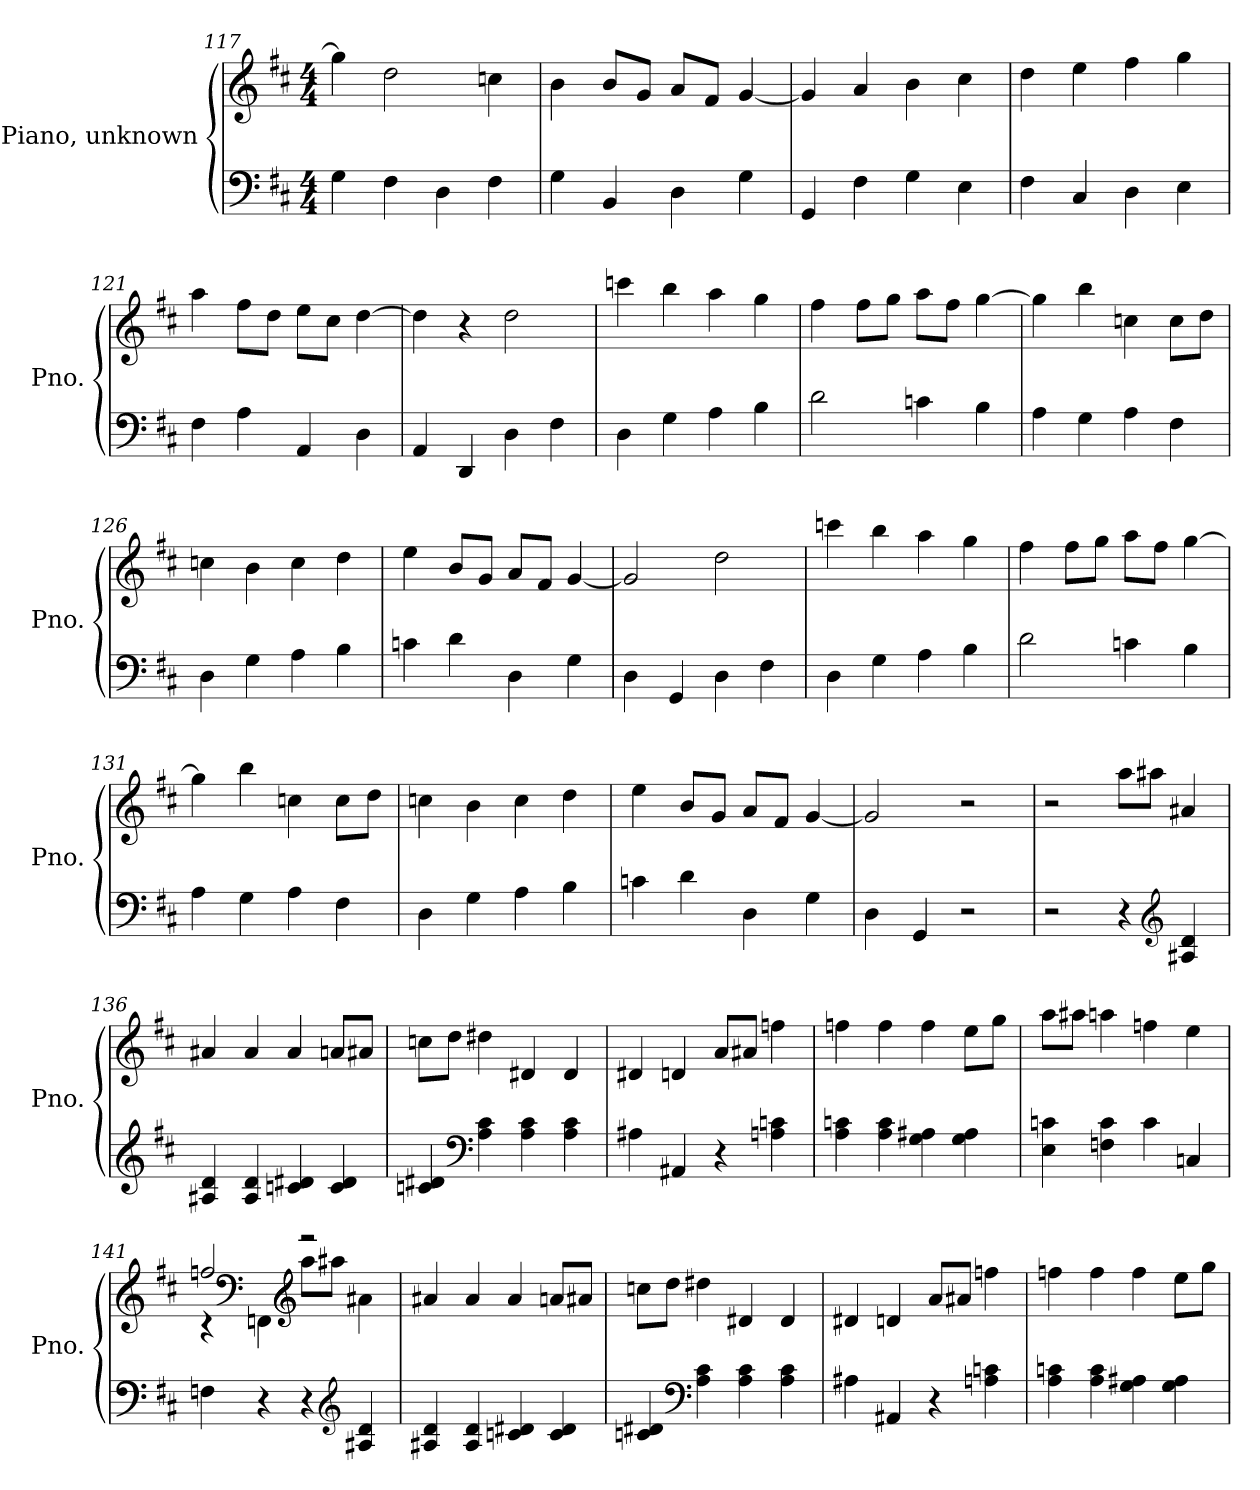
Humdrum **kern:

**kern	**kern
*part1	*part1
*staff2	*staff1
*I"Piano, unknown	*
*I'Pno.	*
*clefF4	*clefG2
*k[f#c#]	*k[f#c#]
*M4/4	*M4/4
=117	=117
4G\	4gg\]
4F#\	2dd\
4D\	.
4F#\	4ccn\
=118	=118
4G\	4b\
4BB/	8b/L
.	8g/J
4D\	8a/L
.	8f#/J
4G\	[4g/
=119	=119
4GG/	4g/]
4F#\	4a/
4G\	4b\
4E\	4cc#\
=120	=120
4F#\	4dd\
4C#/	4ee\
4D\	4ff#\
4E\	4gg\
!!LO:PB:g=z
=121	=121
4F#\	4aa\
4A\	8ff#\L
.	8dd\J
4AA/	8ee\L
.	8cc#\J
4D\	[4dd\
=122	=122
4AA/	4dd\]
4DD/	4r
4D\	2dd\
4F#\	.
=123	=123
4D\	4cccn\
4G\	4bb\
4A\	4aa\
4B\	4gg\
=124	=124
2d\	4ff#\
.	8ff#\L
.	8gg\J
4cn\	8aa\L
.	8ff#\J
4B\	[4gg\
=125	=125
4A\	4gg\]
4G\	4bb\
4A\	4ccn\
4F#\	8cc\L
.	8dd\J
=126	=126
4D\	4ccn\
4G\	4b\
4A\	4cc\
4B\	4dd\
=127	=127
4cn\	4ee\
4d\	8b/L
.	8g/J
4D\	8a/L
.	8f#/J
4G\	[4g/
!!LO:LB:g=z
=128	=128
4D\	2g/]
4GG/	.
4D\	2dd\
4F#\	.
=129	=129
4D\	4cccn\
4G\	4bb\
4A\	4aa\
4B\	4gg\
=130	=130
2d\	4ff#\
.	8ff#\L
.	8gg\J
4cn\	8aa\L
.	8ff#\J
4B\	[4gg\
=131	=131
4A\	4gg\]
4G\	4bb\
4A\	4ccn\
4F#\	8cc\L
.	8dd\J
=132	=132
4D\	4ccn\
4G\	4b\
4A\	4cc\
4B\	4dd\
=133	=133
4cn\	4ee\
4d\	8b/L
.	8g/J
4D\	8a/L
.	8f#/J
4G\	[4g/
=134	=134
4D\	2g/]
4GG/	.
2r	2r
!!LO:LB:g=z
=135	=135
2r	2r
4r	8aa\L
.	8aa#X\J
*clefG2	*
4A#X/ 4d/	4a#X/
=136	=136
4A#X/ 4d/	4a#X/
4A#/ 4d/	4a#/
4cn/ 4d#X/	4a#/
4c/ 4d#/	8an/L
.	8a#X/J
=137	=137
4cn/ 4d#X/	8ccn\L
.	8dd\J
*clefF4	*
4A\ 4c\	4dd#X\
4A\ 4c\	4d#X/
4A\ 4c\	4d#/
=138	=138
4A#X\	4d#X/
4AA#X/	4dn/
4r	8a/L
.	8a#X/J
4An\ 4cn\	4ffn\
=139	=139
4A\ 4cn\	4ffn\
4A\ 4c\	4ff\
4G\ 4A#X\	4ff\
4G\ 4A#\	8ee\L
.	8gg\J
!!LO:LB:g=z
=140	=140
4E\ 4cn\	8aa\L
.	8aa#X\J
4Fn\ 4c\	4aan\
4c\	4ffn\
4Cn/	4ee\
=141	=141
*	*^
4Fn\	2ffn/	4r
*	*clefF4	*
4r	.	4FFn\
*	*clefG2	*
4r	2r	8aa\L
.	.	8aa#X\J
*clefG2	*	*
4A#X/ 4d/	.	4a#X\
*	*v	*v
=142	=142
4A#X/ 4d/	4a#X/
4A#/ 4d/	4a#/
4cn/ 4d#X/	4a#/
4c/ 4d#/	8an/L
.	8a#X/J
=143	=143
4cn/ 4d#X/	8ccn\L
.	8dd\J
*clefF4	*
4A\ 4c\	4dd#X\
4A\ 4c\	4d#X/
4A\ 4c\	4d#/
!!LO:LB:g=z
=144	=144
4A#X\	4d#X/
4AA#X/	4dn/
4r	8a/L
.	8a#X/J
4An\ 4cn\	4ffn\
=145	=145
4A\ 4cn\	4ffn\
4A\ 4c\	4ff\
4G\ 4A#X\	4ff\
4G\ 4A#\	8ee\L
.	8gg\J
=	=
*-	*-
